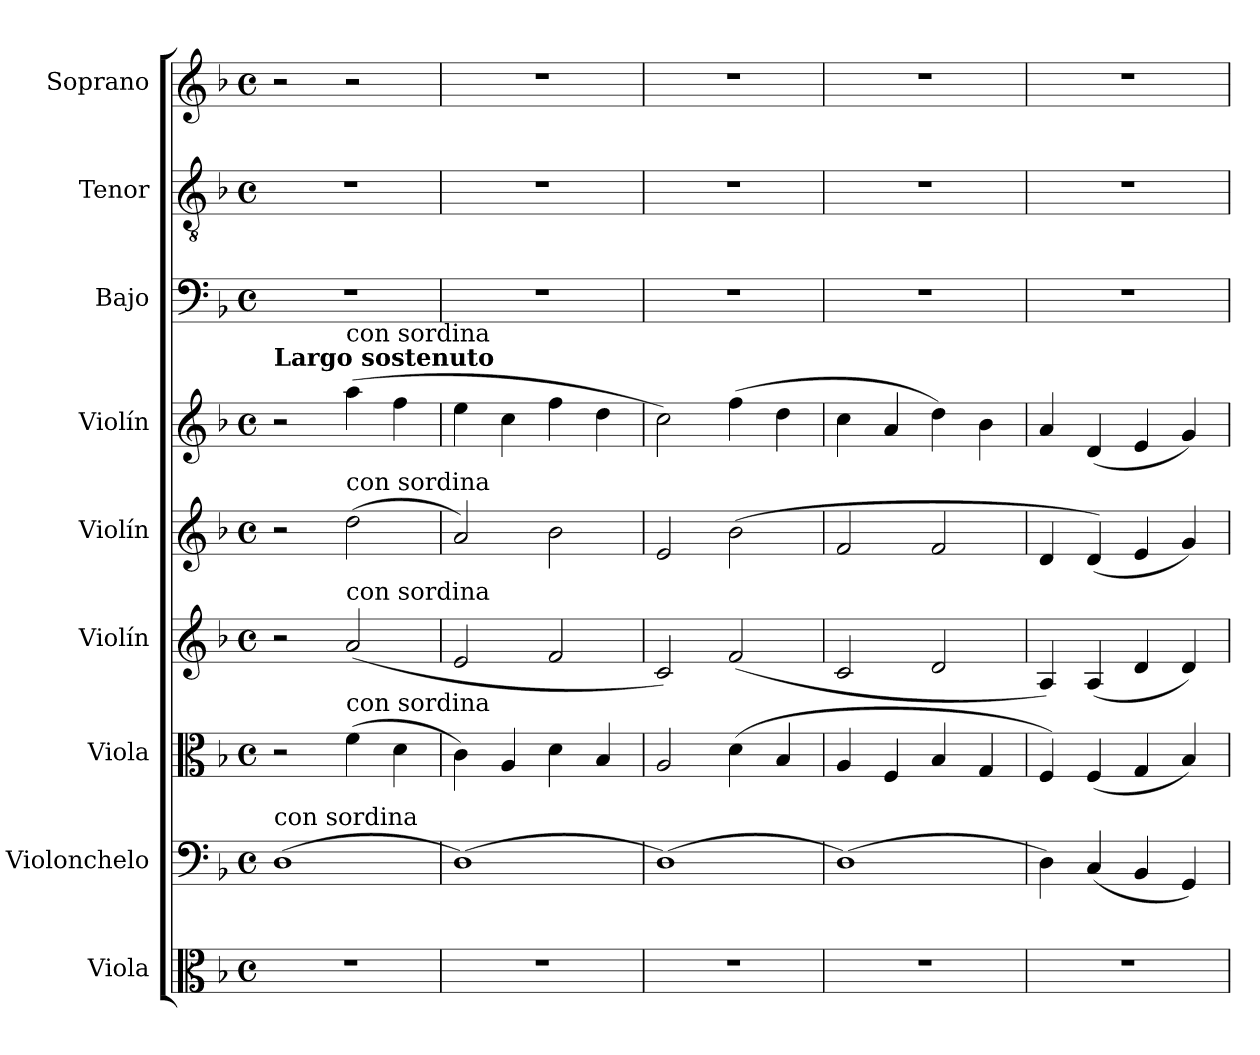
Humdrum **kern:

**kern	**kern	**kern	**kern	**kern	**kern	**kern	**kern	**kern
*part9	*part8	*part7	*part6	*part5	*part4	*part3	*part2	*part1
*staff9	*staff8	*staff7	*staff6	*staff5	*staff4	*staff3	*staff2	*staff1
*I"Viola	*I"Violonchelo	*I"Viola	*I"Violín	*I"Violín	*I"Violín	*I"Bajo	*I"Tenor	*I"Soprano
*I'Vla.	*I'Vc.	*I'Vla.	*I'Vln.	*I'Vln.	*I'Vln.	*I'B.	*I'T.	*I'S.
*clefC3	*clefF4	*clefC3	*clefG2	*clefG2	*clefG2	*clefF4	*clefGv2	*clefG2
*k[b-]	*k[b-]	*k[b-]	*k[b-]	*k[b-]	*k[b-]	*k[b-]	*k[b-]	*k[b-]
*M4/4	*M4/4	*M4/4	*M4/4	*M4/4	*M4/4	*M4/4	*M4/4	*M4/4
*met(c)	*met(c)	*met(c)	*met(c)	*met(c)	*met(c)	*met(c)	*met(c)	*met(c)
=1	=1	=1	=1	=1	=1	=1	=1	=1
!	!	!	!	!	!LO:TX:a:B:t=Largo sostenuto	!	!	!
!	!LO:TX:a:t=con sordina	!	!	!	!	!	!	!
1r	(1D	2r	2r	2r	2r	1r	1r	2r
!	!	!	!	!	!LO:TX:a:t=con sordina	!	!	!
!	!	!	!	!LO:TX:a:t=con sordina	!	!	!	!
!	!	!	!LO:TX:a:t=con sordina	!	!	!	!	!
!	!	!LO:TX:a:t=con sordina	!	!	!	!	!	!
.	.	(4f\	(2a/	(2dd\	(4aa\	.	.	2r
.	.	4d\	.	.	4ff\	.	.	.
=2	=2	=2	=2	=2	=2	=2	=2	=2
1r	(1D)	4c\)	2e/	2a/)	4ee\	1r	1r	1r
.	.	4A/	.	.	4cc\	.	.	.
.	.	4d\	2f/	2b-\	4ff\	.	.	.
.	.	4B-/	.	.	4dd\	.	.	.
=3	=3	=3	=3	=3	=3	=3	=3	=3
1r	(1D)	2A/	2c/)	2e/	2cc\)	1r	1r	1r
.	.	(4d\	(2f/	(2b-\	(4ff\	.	.	.
.	.	4B-/	.	.	4dd\	.	.	.
=4	=4	=4	=4	=4	=4	=4	=4	=4
1r	(1D)	4A/	2c/	2f/	4cc\	1r	1r	1r
.	.	4F/	.	.	4a/	.	.	.
.	.	4B-/	2d/	2f/	4dd\)	.	.	.
.	.	4G/	.	.	4b-\	.	.	.
=5	=5	=5	=5	=5	=5	=5	=5	=5
1r	4D\)	4F/)	4A/)	4d/	4a/	1r	1r	1r
.	(4C/	(4F/	(4A/	(4d/)	(4d/	.	.	.
.	4BB-/	4G/	4d/	4e/	4e/	.	.	.
.	4GG/)	4B-/)	4d/)	4g/)	4g/)	.	.	.
=	=	=	=	=	=	=	=	=
*-	*-	*-	*-	*-	*-	*-	*-	*-
